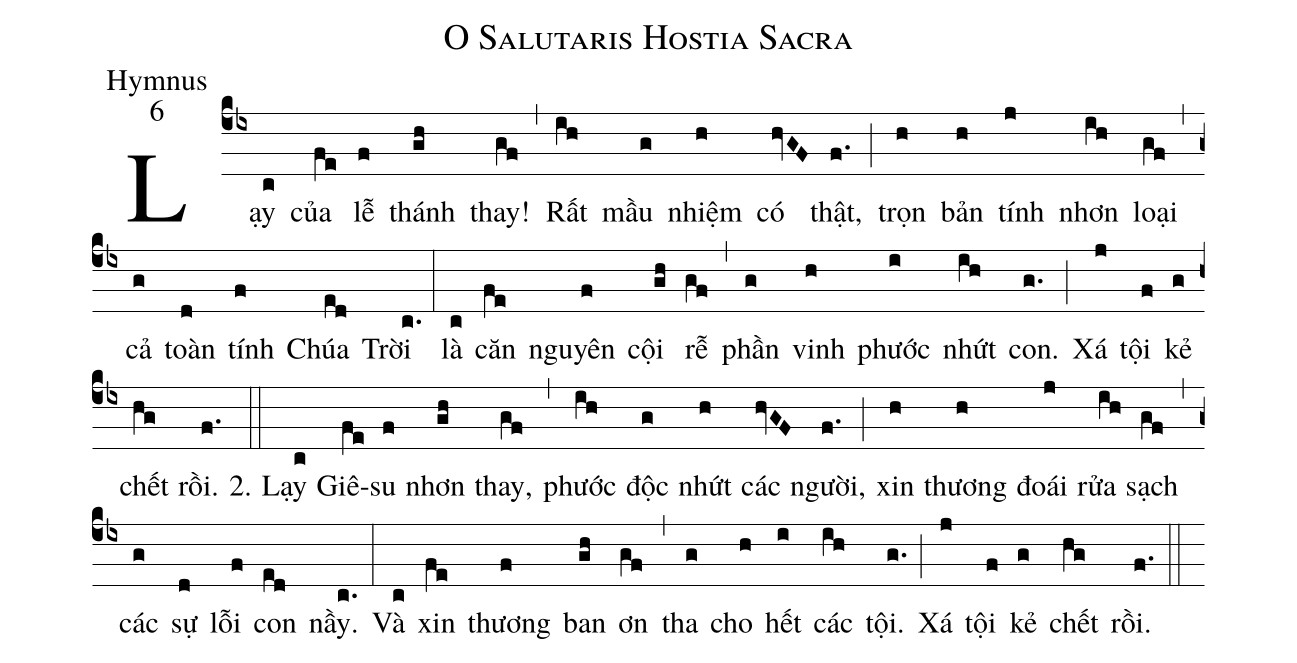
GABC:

name:O Salutaris Hostia Sacra;
office-part:Hymnus;
mode:6;
%%
(cb4)Lạy(c) của(fe) lễ(f) thánh(gh) thay!(gf) (,) Rất(ih) mầu(g) nhiệm(h) có(hvGF) thật,(f.) (;) trọn(h) bản(h) tính(j) nhơn(ih) loại(gf) (,) cả(g) toàn(d) tính(f) Chúa(ed) Trời(c.) (:) là(c) căn(fe) nguyên(f) cội(gh) rễ(gf) (,) phần(g) vinh(h) phước(i) nhứt(ih) con.(g.) (;) Xá(j) tội(f) kẻ(g) chết(hg) rồi.(f.) (::)
2. Lạy(c) Giê-(fe)su(f) nhơn(gh) thay,(gf) (,) phước(ih) độc(g) nhứt(h) các(hvGF) người,(f.) (;) xin(h) thương(h) đoái(j) rửa(ih) sạch(gf) (,) các(g) sự(d) lỗi(f) con(ed) nầy.(c.) (:) Và(c) xin(fe) thương(f) ban(gh) ơn(gf) (,) tha(g) cho(h) hết(i) các(ih) tội.(g.) (;) Xá(j) tội(f) kẻ(g) chết(hg) rồi.(f.) (::)
